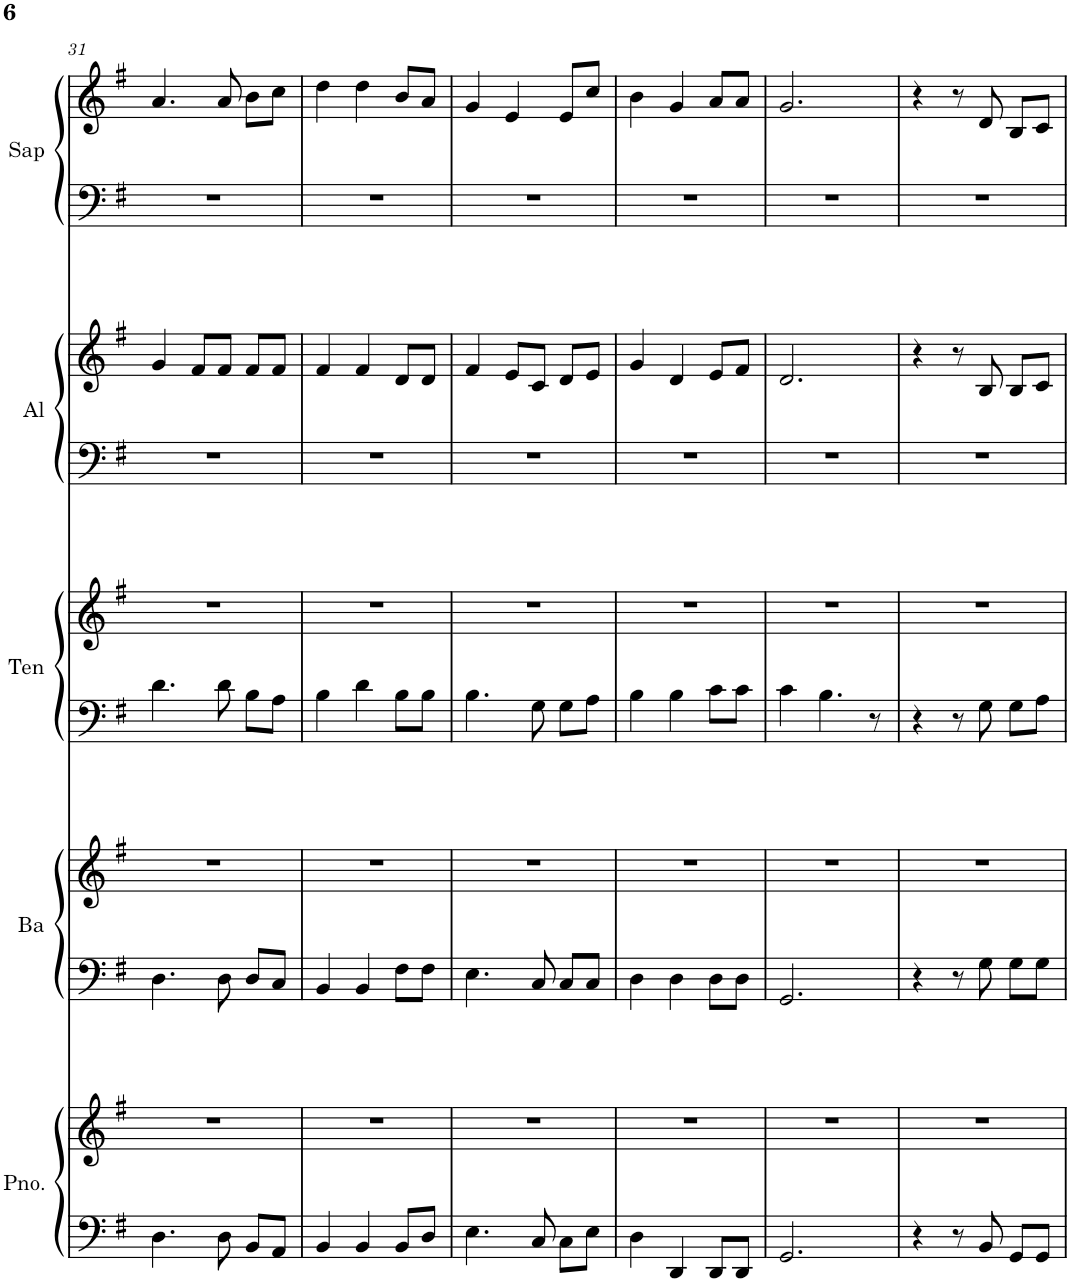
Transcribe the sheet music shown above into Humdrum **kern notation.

**kern	**kern	**kern	**kern	**kern	**kern	**kern	**kern	**kern	**kern
*part5	*part5	*part4	*part4	*part3	*part3	*part2	*part2	*part1	*part1
*staff10	*staff9	*staff8	*staff7	*staff6	*staff5	*staff4	*staff3	*staff2	*staff1
*I"Doug	*	*I"Bass	*	*I"Tenor	*	*I"Alto	*	*I"Saprano	*
*	*	*I'Ba	*	*I'Ten	*	*I'Al	*	*I'Sap	*
!!LO:PB:g=z
*clefF4	*clefG2	*clefF4	*clefG2	*clefF4	*clefG2	*clefF4	*clefG2	*clefF4	*clefG2
*k[f#]	*k[f#]	*k[f#]	*k[f#]	*k[f#]	*k[f#]	*k[f#]	*k[f#]	*k[f#]	*k[f#]
*M3/4	*M3/4	*M3/4	*M3/4	*M3/4	*M3/4	*M3/4	*M3/4	*M3/4	*M3/4
=31	=31	=31	=31	=31	=31	=31	=31	=31	=31
4.D\	2.r	4.D\	2.r	4.d\	2.r	2.r	4g/	2.r	4.a/
.	.	.	.	.	.	.	8f#/L	.	.
8D\	.	8D\	.	8d\	.	.	8f#/J	.	8a/
8BB/L	.	8D/L	.	8B\L	.	.	8f#/L	.	8b\L
8AA/J	.	8C/J	.	8A\J	.	.	8f#/J	.	8cc\J
=32	=32	=32	=32	=32	=32	=32	=32	=32	=32
4BB/	2.r	4BB/	2.r	4B\	2.r	2.r	4f#/	2.r	4dd\
4BB/	.	4BB/	.	4d\	.	.	4f#/	.	4dd\
8BB/L	.	8F#\L	.	8B\L	.	.	8d/L	.	8b/L
8D/J	.	8F#\J	.	8B\J	.	.	8d/J	.	8a/J
=33	=33	=33	=33	=33	=33	=33	=33	=33	=33
4.E\	2.r	4.E\	2.r	4.B\	2.r	2.r	4f#/	2.r	4g/
.	.	.	.	.	.	.	8e/L	.	4e/
8C/	.	8C/	.	8G\	.	.	8c/J	.	.
8C\L	.	8C/L	.	8G\L	.	.	8d/L	.	8e/L
8E\J	.	8C/J	.	8A\J	.	.	8e/J	.	8cc/J
=34	=34	=34	=34	=34	=34	=34	=34	=34	=34
4D\	2.r	4D\	2.r	4B\	2.r	2.r	4g/	2.r	4b\
4DD/	.	4D\	.	4B\	.	.	4d/	.	4g/
8DD/L	.	8D\L	.	8c\L	.	.	8e/L	.	8a/L
8DD/J	.	8D\J	.	8c\J	.	.	8f#/J	.	8a/J
=35	=35	=35	=35	=35	=35	=35	=35	=35	=35
2.GG/	2.r	2.GG/	2.r	4c\	2.r	2.r	2.d/	2.r	2.g/
.	.	.	.	4.B\	.	.	.	.	.
.	.	.	.	8r	.	.	.	.	.
=36	=36	=36	=36	=36	=36	=36	=36	=36	=36
4r	2.r	4r	2.r	4r	2.r	2.r	4r	2.r	4r
8r	.	8r	.	8r	.	.	8r	.	8r
8BB/	.	8G\	.	8G\	.	.	8B/	.	8d/
8GG/L	.	8G\L	.	8G\L	.	.	8B/L	.	8B/L
8GG/J	.	8G\J	.	8A\J	.	.	8c/J	.	8c/J
=	=	=	=	=	=	=	=	=	=
*-	*-	*-	*-	*-	*-	*-	*-	*-	*-
